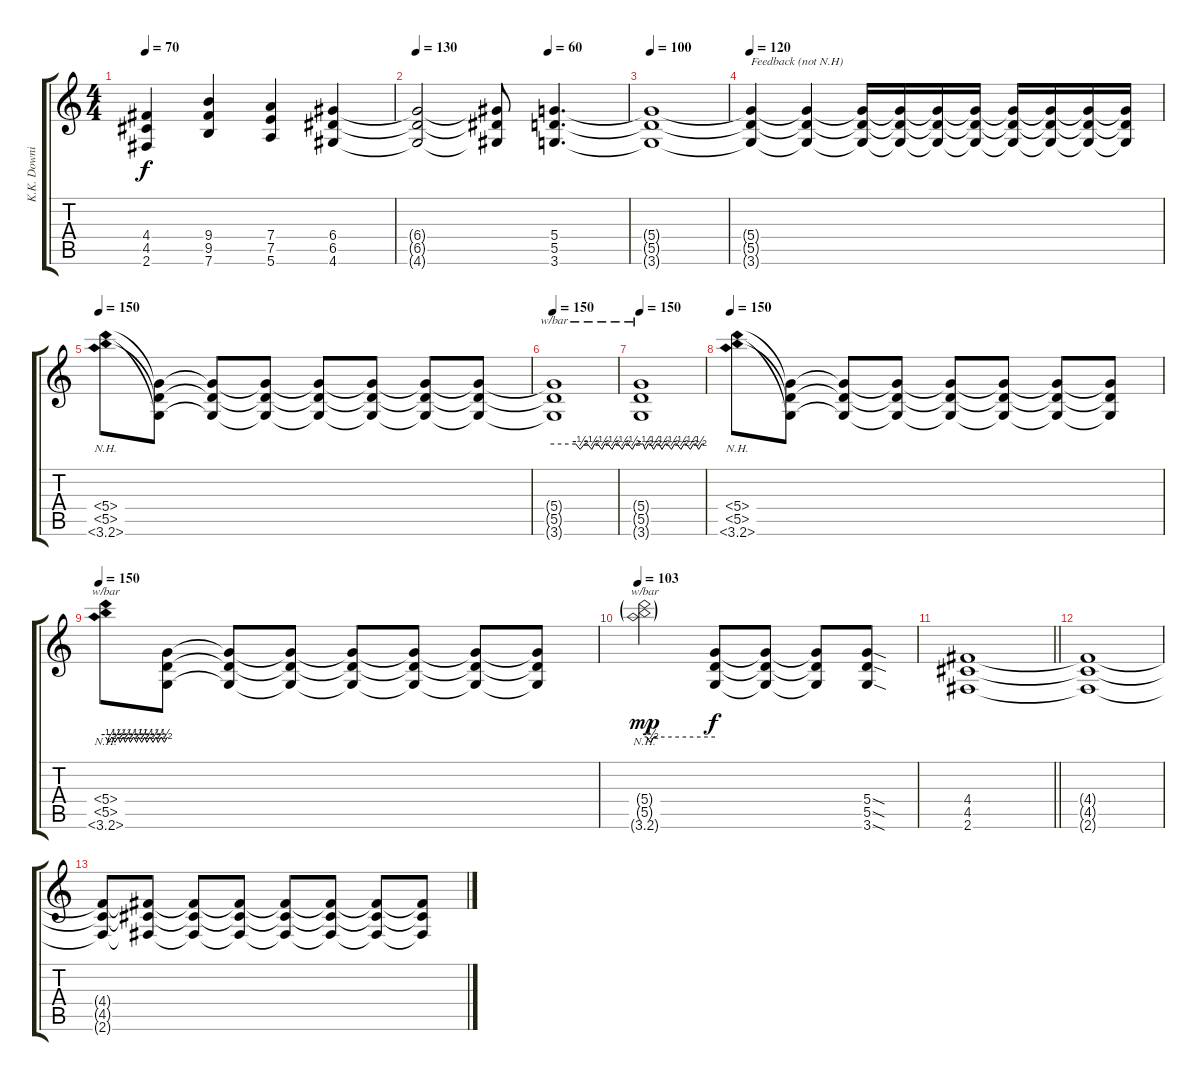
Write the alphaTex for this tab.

\track ("K.K. Downing" "K.K. Downi") {instrument distortionguitar}
\staff {score tabs}
\tuning (E4 B3 G3 D3 A2 E2) {hide}
\ts (4 4)
\tempo 70
\clef g2
\ks c
(4.4 4.5 2.6).4{dy f} (9.4 9.5 7.6).4 (7.4 7.5 5.6).4 (6.4 6.5 4.6).4 |
\tempo 130
\tempo (60 0.625)
(6.4{t} 6.5{t} 4.6{t}).2 (6.4{t} 6.5{t} 4.6{t}).8 (5.4 5.5 3.6).4{d} |
\tempo 100
(5.4{t} 5.5{t} 3.6{t}).1 |
\tempo 120
(5.4{t} 5.5{t} 3.6{t}).4{txt "Feedback (not N.H)"} (5.4{t} 5.5{t} 3.6{t}).4 (5.4{t} 5.5{t} 3.6{t}).16{volume 14} (5.4{t} 5.5{t} 3.6{t}).16{volume 13} (5.4{t} 5.5{t} 3.6{t}).16{volume 12} (5.4{t} 5.5{t} 3.6{t}).16{volume 11} (5.4{t} 5.5{t} 3.6{t}).16{volume 10} (5.4{t} 5.5{t} 3.6{t}).16{volume 8} (5.4{t} 5.5{t} 3.6{t}).16{volume 8} (5.4{t} 5.5{t} 3.6{t}).16{volume 7} |
\tempo 150
(5.4{nh} 5.5{nh} 3.6{nh}).8{volume 7 instrument guitarharmonics} (5.4{t} 5.5{t} 3.6{t}).8{volume 7} (5.4{t} 5.5{t} 3.6{t}).8{volume 8} (5.4{t} 5.5{t} 3.6{t}).8{volume 10} (5.4{t} 5.5{t} 3.6{t}).8{volume 12} (5.4{t} 5.5{t} 3.6{t}).8{volume 14} (5.4{t} 5.5{t} 3.6{t}).8{volume 14} (5.4{t} 5.5{t} 3.6{t}).8{volume 14} |
\tempo 150
(5.4{t} 5.5{t} 3.6{t}).1{tbe (custom default 0 0 15 0 18 -2 21 0 23 0 26 -2 28 0 30 0 33 -2 35 0 37 0 40 -2 42 0 44 0 47 -2 49 0 51 0 54 -2 56 0 60 0) volume 15} |
\tempo 150
(5.4{t} 5.5{t} 3.6{t}).1{tbe (custom default 0 0 2 0 4 -2 7 0 9 0 12 -2 15 0 17 0 20 -2 23 0 25 0 29 -2 32 0 34 0 38 -2 41 0 43 0 47 -2 50 0 52 0 55 -2 58 0 60 0) volume 16} |
\tempo 150
(5.4{nh} 5.5{nh} 3.6{nh}).8{volume 5 instrument guitarharmonics} (5.4{t} 5.5{t} 3.6{t}).8{volume 7} (5.4{t} 5.5{t} 3.6{t}).8{volume 8} (5.4{t} 5.5{t} 3.6{t}).8 (5.4{t} 5.5{t} 3.6{t}).8 (5.4{t} 5.5{t} 3.6{t}).8 (5.4{t} 5.5{t} 3.6{t}).8 (5.4{t} 5.5{t} 3.6{t}).8 |
\tempo 150
(5.4{nh} 5.5{nh} 3.6{nh}).8{tbe (custom default 0 0 3 -2 6 0 9 -2 12 0 14 -2 17 0 19 -2 22 0 24 -2 27 0 30 -2 32 0 35 -2 38 0 40 -2 43 0 46 -2 49 0 51 -2 54 0 57 -2 60 0) volume 5 instrument guitarharmonics} (5.4{t} 5.5{t} 3.6{t}).8{volume 6} (5.4{t} 5.5{t} 3.6{t}).8{volume 7} (5.4{t} 5.5{t} 3.6{t}).8{volume 8} (5.4{t} 5.5{t} 3.6{t}).8{volume 9} (5.4{t} 5.5{t} 3.6{t}).8{volume 10} (5.4{t} 5.5{t} 3.6{t}).8{volume 11} (5.4{t} 5.5{t} 3.6{t}).8{volume 11} |
\tempo 103
(5.4{nh g} 5.5{nh g} 3.6{nh g}).2{tbe (custom default 0 0 2 0 5 -2 8 0 10 0 60 0) dy mp volume 11} (5.4{t} 5.5{t} 3.6{t}).8{dy f volume 12} (5.4{t} 5.5{t} 3.6{t}).8{volume 14} (5.4{t} 5.5{t} 3.6{t}).8{volume 16} (5.4{sod} 5.5{sod} 3.6{sod}).8{volume 15 instrument guitarfretnoise} |
\barLineRight lightlight
(4.4 4.5 2.6).1{volume 15 instrument distortionguitar} |
(4.4{t} 4.5{t} 2.6{t}).1 |
(4.4{t} 4.5{t} 2.6{t}).8 (4.4{t} 4.5{t} 2.6{t}).8 (4.4{t} 4.5{t} 2.6{t}).8{volume 13} (4.4{t} 4.5{t} 2.6{t}).8{volume 10} (4.4{t} 4.5{t} 2.6{t}).8{volume 7} (4.4{t} 4.5{t} 2.6{t}).8{volume 4} (4.4{t} 4.5{t} 2.6{t}).8{volume 1} (4.4{t} 4.5{t} 2.6{t}).8{volume 0}
